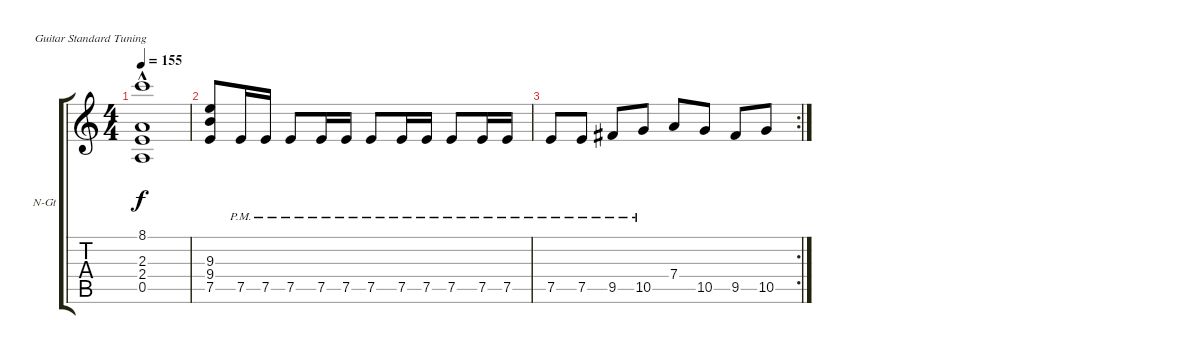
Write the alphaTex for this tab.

\defaultSystemsLayout 4
\bracketExtendMode groupsimilarinstruments
\firstSystemTrackNameOrientation horizontal
\otherSystemsTrackNameOrientation horizontal
\track ("Nylon Guitar" "N-Gt") {instrument acousticguitarnylon}
\staff {score tabs}
\tuning (E4 B3 G3 D3 A2 E2)
\ts (4 4)
\tempo 155
\clef g2
\ks c
(2.3 2.4 0.5 8.1{hac}).1{dy f} |
(9.3 9.4 7.5).8 7.5{pm}.16 7.5{pm}.16 7.5{pm}.8 7.5{pm}.16 7.5{pm}.16 7.5{pm}.8 7.5{pm}.16 7.5{pm}.16 7.5{pm}.8 7.5{pm}.16 7.5{pm}.16 |
\rc 2
7.5{pm}.8 7.5{pm}.8 9.5{pm}.8 10.5{pm}.8 7.4.8 10.5.8 9.5.8 10.5.8
